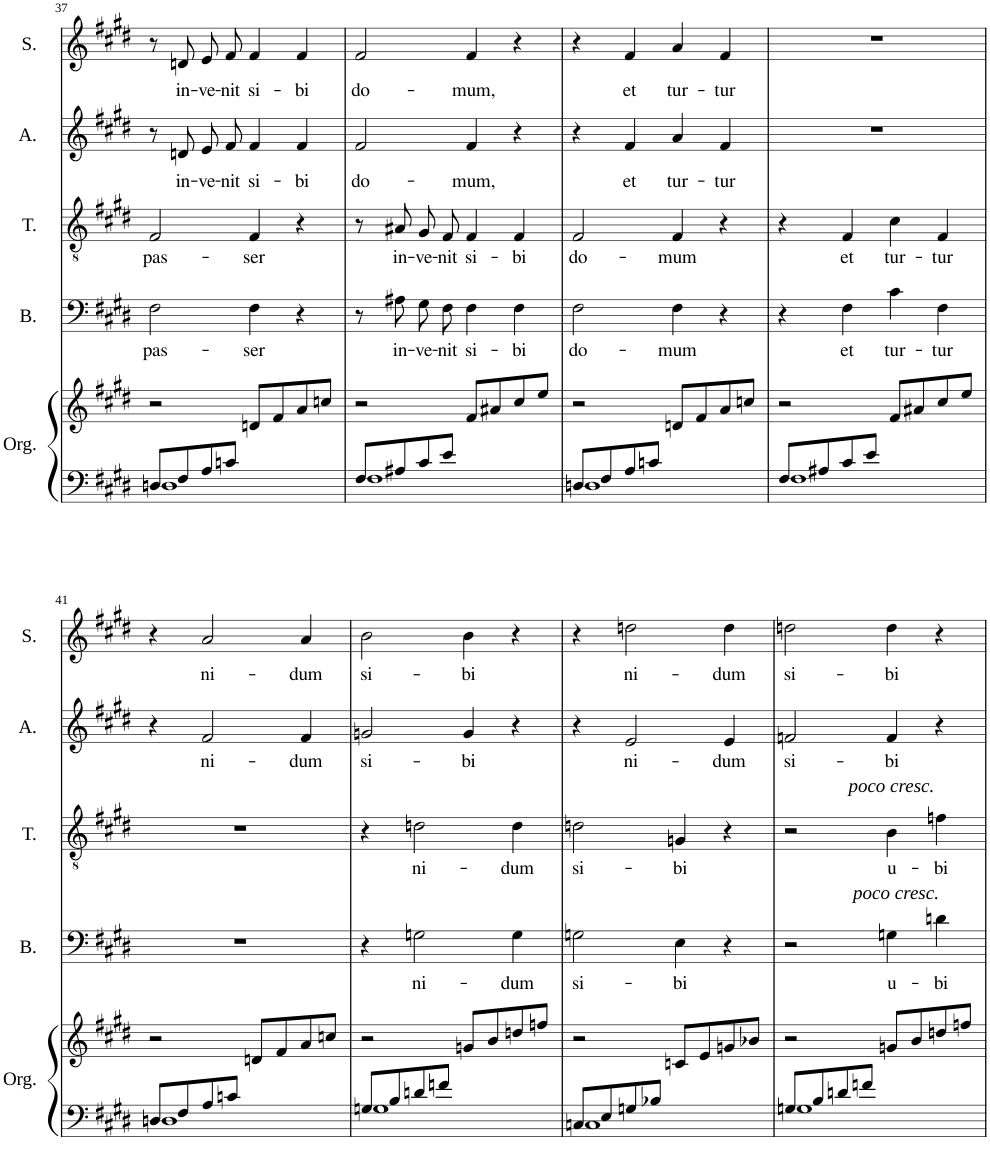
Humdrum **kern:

**kern	**kern	**kern	**text	**kern	**text	**kern	**text	**kern	**text
*part5	*part5	*part4	*part4	*part3	*part3	*part2	*part2	*part1	*part1
*staff6	*staff5	*staff4	*staff4	*staff3	*staff3	*staff2	*staff2	*staff1	*staff1
*I"Orgue	*	*I"Basse	*	*I"Ténor	*	*I"Alto	*	*I"Soprano	*
*I'Org.	*	*I'B.	*	*I'T.	*	*I'A.	*	*I'S.	*
!!LO:PB:g=z
*clefF4	*clefG2	*clefF4	*	*clefGv2	*	*clefG2	*	*clefG2	*
*k[f#c#g#d#]	*k[f#c#g#d#]	*k[f#c#g#d#]	*	*k[f#c#g#d#]	*	*k[f#c#g#d#]	*	*k[f#c#g#d#]	*
*E:	*E:	*E:	*	*	*	*E:	*	*E:	*
*M4/4	*M4/4	*M4/4	*	*M4/4	*	*M4/4	*	*M4/4	*
=37	=37	=37	=37	=37	=37	=37	=37	=37	=37
*^	*	*	*	*	*	*	*	*	*
!	!	!	!	!LO:LY:b	!	!LO:LY:b	!	!	!	!
8Dn/L	1D	2r	2F#\	pas-	2F#/	pas-	8r	.	8r	.
!	!	!	!	!	!	!	!	!LO:LY:b	!	!LO:LY:b
8F#/	.	.	.	.	.	.	8dn/	in-	8dn/	in-
!	!	!	!	!	!	!	!	!LO:LY:b	!	!LO:LY:b
8A/	.	.	.	.	.	.	8e/L	-ve-	8e/L	-ve-
!	!	!	!	!	!	!	!	!LO:LY:b	!	!LO:LY:b
8cn/J	.	.	.	.	.	.	8f#/J	-nit	8f#/J	-nit
!	!	!	!	!LO:LY:b	!	!LO:LY:b	!	!LO:LY:b	!	!LO:LY:b
2ryy	.	8dn/L	4F#\	-ser	4F#/	-ser	4f#/	si-	4f#/	si-
.	.	8f#/	.	.	.	.	.	.	.	.
!	!	!	!	!	!	!	!	!LO:LY:b	!	!LO:LY:b
.	.	8a/	4r	.	4r	.	4f#/	-bi	4f#/	-bi
.	.	8ccn/J	.	.	.	.	.	.	.	.
=38	=38	=38	=38	=38	=38	=38	=38	=38	=38	=38
!	!	!	!	!	!	!	!	!LO:LY:b	!	!LO:LY:b
8F#/L	1F#	2r	8r	.	8r	.	2f#/	do-	2f#/	do-
!	!	!	!	!LO:LY:b	!	!LO:LY:b	!	!	!	!
8A#X/	.	.	8A#X\	in-	8A#X/	in-	.	.	.	.
!	!	!	!	!LO:LY:b	!	!LO:LY:b	!	!	!	!
8c#/	.	.	8G#\L	-ve-	8G#/L	-ve-	.	.	.	.
!	!	!	!	!LO:LY:b	!	!LO:LY:b	!	!	!	!
8e/J	.	.	8F#\J	-nit	8F#/J	-nit	.	.	.	.
!	!	!	!	!LO:LY:b	!	!LO:LY:b	!	!LO:LY:b	!	!LO:LY:b
2ryy	.	8f#/L	4F#\	si-	4F#/	si-	4f#/	-mum,	4f#/	-mum,
.	.	8a#X/	.	.	.	.	.	.	.	.
!	!	!	!	!LO:LY:b	!	!LO:LY:b	!	!	!	!
.	.	8cc#/	4F#\	-bi	4F#/	-bi	4r	.	4r	.
.	.	8ee/J	.	.	.	.	.	.	.	.
=39	=39	=39	=39	=39	=39	=39	=39	=39	=39	=39
!	!	!	!	!LO:LY:b	!	!LO:LY:b	!	!	!	!
8Dn/L	1D	2r	2F#\	do-	2F#/	do-	4r	.	4r	.
8F#/	.	.	.	.	.	.	.	.	.	.
!	!	!	!	!	!	!	!	!LO:LY:b	!	!LO:LY:b
8A/	.	.	.	.	.	.	4f#/	et	4f#/	et
8cn/J	.	.	.	.	.	.	.	.	.	.
!	!	!	!	!LO:LY:b	!	!LO:LY:b	!	!LO:LY:b	!	!LO:LY:b
2ryy	.	8dn/L	4F#\	-mum	4F#/	-mum	4a/	tur-	4a/	tur-
.	.	8f#/	.	.	.	.	.	.	.	.
!	!	!	!	!	!	!	!	!LO:LY:b	!	!LO:LY:b
.	.	8a/	4r	.	4r	.	4f#/	-tur	4f#/	-tur
.	.	8ccn/J	.	.	.	.	.	.	.	.
=40	=40	=40	=40	=40	=40	=40	=40	=40	=40	=40
8F#/L	1F#	2r	4r	.	4r	.	1r	.	1r	.
8A#X/	.	.	.	.	.	.	.	.	.	.
!	!	!	!	!LO:LY:b	!	!LO:LY:b	!	!	!	!
8c#/	.	.	4F#\	et	4F#/	et	.	.	.	.
8e/J	.	.	.	.	.	.	.	.	.	.
!	!	!	!	!LO:LY:b	!	!LO:LY:b	!	!	!	!
2ryy	.	8f#/L	4c#\	tur-	4c#\	tur-	.	.	.	.
.	.	8a#X/	.	.	.	.	.	.	.	.
!	!	!	!	!LO:LY:b	!	!LO:LY:b	!	!	!	!
.	.	8cc#/	4F#\	-tur	4F#/	-tur	.	.	.	.
.	.	8ee/J	.	.	.	.	.	.	.	.
!!LO:LB:g=z
=41	=41	=41	=41	=41	=41	=41	=41	=41	=41	=41
8Dn/L	1D	2r	1r	.	1r	.	4r	.	4r	.
8F#/	.	.	.	.	.	.	.	.	.	.
!	!	!	!	!	!	!	!	!LO:LY:b	!	!LO:LY:b
8A/	.	.	.	.	.	.	2f#/	ni-	2a/	ni-
8cn/J	.	.	.	.	.	.	.	.	.	.
2ryy	.	8dn/L	.	.	.	.	.	.	.	.
.	.	8f#/	.	.	.	.	.	.	.	.
!	!	!	!	!	!	!	!	!LO:LY:b	!	!LO:LY:b
.	.	8a/	.	.	.	.	4f#/	-dum	4a/	-dum
.	.	8ccn/J	.	.	.	.	.	.	.	.
=42	=42	=42	=42	=42	=42	=42	=42	=42	=42	=42
!	!	!	!	!	!	!	!	!LO:LY:b	!	!LO:LY:b
8Gn/L	1G	2r	4r	.	4r	.	2gn/	si-	2b\	si-
8B/	.	.	.	.	.	.	.	.	.	.
!	!	!	!	!LO:LY:b	!	!LO:LY:b	!	!	!	!
8dn/	.	.	2Gn\	ni-	2dn\	ni-	.	.	.	.
8fn/J	.	.	.	.	.	.	.	.	.	.
!	!	!	!	!	!	!	!	!LO:LY:b	!	!LO:LY:b
2ryy	.	8gn/L	.	.	.	.	4g/	-bi	4b\	-bi
.	.	8b/	.	.	.	.	.	.	.	.
!	!	!	!	!LO:LY:b	!	!LO:LY:b	!	!	!	!
.	.	8ddn/	4G\	-dum	4d\	-dum	4r	.	4r	.
.	.	8ffn/J	.	.	.	.	.	.	.	.
=43	=43	=43	=43	=43	=43	=43	=43	=43	=43	=43
!	!	!	!	!LO:LY:b	!	!LO:LY:b	!	!	!	!
8Cn/L	1C	2r	2Gn\	si-	2dn\	si-	4r	.	4r	.
8E/	.	.	.	.	.	.	.	.	.	.
!	!	!	!	!	!	!	!	!LO:LY:b	!	!LO:LY:b
8Gn/	.	.	.	.	.	.	2e/	ni-	2ddn\	ni-
8B-X/J	.	.	.	.	.	.	.	.	.	.
!	!	!	!	!LO:LY:b	!	!LO:LY:b	!	!	!	!
2ryy	.	8cn/L	4E\	-bi	4Gn/	-bi	.	.	.	.
.	.	8e/	.	.	.	.	.	.	.	.
!	!	!	!	!	!	!	!	!LO:LY:b	!	!LO:LY:b
.	.	8gn/	4r	.	4r	.	4e/	-dum	4dd\	-dum
.	.	8b-X/J	.	.	.	.	.	.	.	.
=44	=44	=44	=44	=44	=44	=44	=44	=44	=44	=44
!	!	!	!	!	!	!	!	!LO:LY:b	!	!LO:LY:b
8Gn/L	1G	2r	2r	.	2r	.	2fn/	si-	2ddn\	si-
8B/	.	.	.	.	.	.	.	.	.	.
8dn/	.	.	.	.	.	.	.	.	.	.
8fn/J	.	.	.	.	.	.	.	.	.	.
!	!	!	!	!	!LO:TX:a:i:t=poco cresc.	!	!	!	!	!
!	!	!	!LO:TX:a:i:t=poco cresc.	!	!	!	!	!	!	!
!	!	!	!	!LO:LY:b	!	!LO:LY:b	!	!LO:LY:b	!	!LO:LY:b
2ryy	.	8gn/L	4Gn\	u-	4B\	u-	4f/	-bi	4dd\	-bi
.	.	8b/	.	.	.	.	.	.	.	.
!	!	!	!	!LO:LY:b	!	!LO:LY:b	!	!	!	!
.	.	8ddn/	4dn\	-bi	4fn\	-bi	4r	.	4r	.
.	.	8ffn/J	.	.	.	.	.	.	.	.
*v	*v	*	*	*	*	*	*	*	*	*
=	=	=	=	=	=	=	=	=	=
*-	*-	*-	*-	*-	*-	*-	*-	*-	*-
